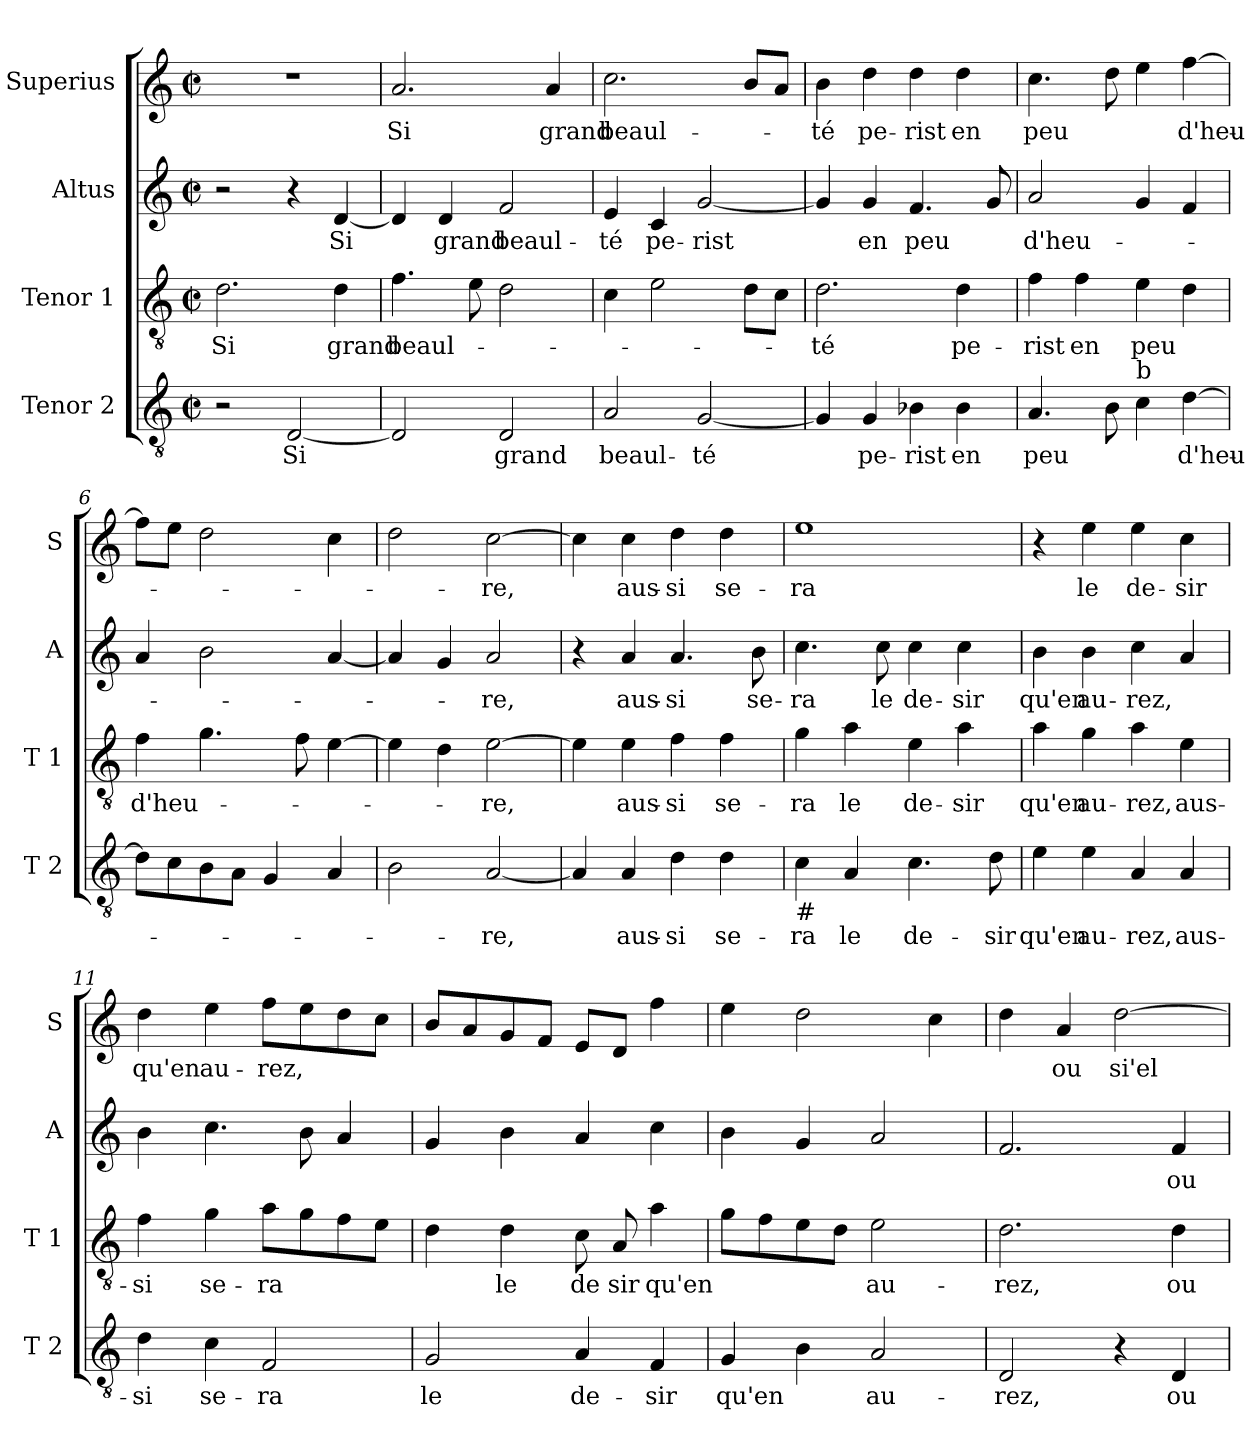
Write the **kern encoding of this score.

**kern	**text	**kern	**text	**kern	**text	**kern	**text
*part4	*part4	*part3	*part3	*part2	*part2	*part1	*part1
*staff4	*staff4	*staff3	*staff3	*staff2	*staff2	*staff1	*staff1
*I"Tenor 2	*	*I"Tenor 1	*	*I"Altus	*	*I"Superius	*
*I'T 2	*	*I'T 1	*	*I'A	*	*I'S	*
*clefGv2	*	*clefGv2	*	*clefG2	*	*clefG2	*
*k[]	*	*k[]	*	*k[]	*	*k[]	*
*C:	*	*C:	*	*C:	*	*C:	*
*M2/2	*	*M2/2	*	*M2/2	*	*M2/2	*
*met(c|)	*	*met(c|)	*	*met(c|)	*	*met(c|)	*
=1	=1	=1	=1	=1	=1	=1	=1
2r	.	2.d\	Si	2r	.	1r	.
[2D/	Si	.	.	4r	.	.	.
.	.	4d\	grand	[4d/	Si	.	.
=2	=2	=2	=2	=2	=2	=2	=2
2D/]	.	4.f\	beaul-	4d/]	.	2.a/	Si
.	.	.	.	4d/	grand	.	.
.	.	8e\	.	.	.	.	.
2D/	grand	2d\	.	2f/	beaul-	.	.
.	.	.	.	.	.	4a/	grand
=3	=3	=3	=3	=3	=3	=3	=3
2A/	beaul-	4c\	.	4e/	-té	2.cc\	beaul-
.	.	2e\	.	4c/	pe-	.	.
[2G/	-té	.	.	[2g/	-rist	.	.
.	.	8d\L	.	.	.	8b/L	.
.	.	8c\J	.	.	.	8a/J	.
=4	=4	=4	=4	=4	=4	=4	=4
4G/]	.	2.d\	-té	4g/]	.	4b\	-té
4G/	pe-	.	.	4g/	en	4dd\	pe-
4B-X\	-rist	.	.	4.f/	peu	4dd\	-rist
4B-\	en	4d\	pe-	.	.	4dd\	en
.	.	.	.	8g/	.	.	.
!!LO:LB:g=z
=5	=5	=5	=5	=5	=5	=5	=5
4.A/	peu	4f\	-rist	2a/	d'heu-	4.cc\	peu
.	.	4f\	en	.	.	.	.
8B\	.	.	.	.	.	8dd\	.
!LO:TX:a:t=b	!	!	!	!	!	!	!
4c\	.	4e\	peu	4g/	.	4ee\	.
[4d\	d'heu-	4d\	.	4f/	.	[4ff\	d'heu-
=6	=6	=6	=6	=6	=6	=6	=6
8d\L]	.	4f\	d'heu-	4a/	.	8ff\L]	.
8c\	.	.	.	.	.	8ee\J	.
8B\	.	4.g\	.	2b\	.	2dd\	.
8A\J	.	.	.	.	.	.	.
4G/	.	.	.	.	.	.	.
.	.	8f\	.	.	.	.	.
4A/	.	[4e\	.	[4a/	.	4cc\	.
=7	=7	=7	=7	=7	=7	=7	=7
2B\	.	4e\]	.	4a/]	.	2dd\	.
.	.	4d\	.	4g/	.	.	.
[2A/	-re,	[2e\	-re,	2a/	-re,	[2cc\	-re,
=8	=8	=8	=8	=8	=8	=8	=8
4A/]	.	4e\]	.	4r	.	4cc\]	.
4A/	aus-	4e\	aus-	4a/	aus-	4cc\	aus-
4d\	-si	4f\	-si	4.a/	-si	4dd\	-si
4d\	se-	4f\	se-	.	.	4dd\	se-
.	.	.	.	8b\	se-	.	.
=9	=9	=9	=9	=9	=9	=9	=9
!LO:TX:b:t=#	!	!	!	!	!	!	!
4c\	-ra	4g\	-ra	4.cc\	-ra	1ee	-ra
4A/	le	4a\	le	.	.	.	.
.	.	.	.	8cc\	le	.	.
4.c\	de-	4e\	de-	4cc\	de-	.	.
.	.	4a\	-sir	4cc\	-sir	.	.
8d\	-sir	.	.	.	.	.	.
!!LO:LB:g=z
=10	=10	=10	=10	=10	=10	=10	=10
4e\	qu'en	4a\	qu'en	4b\	qu'en	4r	.
4e\	au-	4g\	au-	4b\	au-	4ee\	le
4A/	-rez,	4a\	-rez,	4cc\	-rez,	4ee\	de-
4A/	aus-	4e\	aus-	4a/	.	4cc\	-sir
=11	=11	=11	=11	=11	=11	=11	=11
4d\	-si	4f\	-si	4b\	.	4dd\	qu'en
4c\	se-	4g\	se-	4.cc\	.	4ee\	au-
2F/	-ra	8a\L	-ra	.	.	8ff\L	-rez,
.	.	8g\	.	8b\	.	8ee\	.
.	.	8f\	.	4a/	.	8dd\	.
.	.	8e\J	.	.	.	8cc\J	.
=12	=12	=12	=12	=12	=12	=12	=12
2G/	le	4d\	.	4g/	.	8b/L	.
.	.	.	.	.	.	8a/	.
.	.	4d\	le	4b\	.	8g/	.
.	.	.	.	.	.	8f/J	.
4A/	de-	8c\	de	4a/	.	8e/L	.
.	.	8A/	sir	.	.	8d/J	.
4F/	-sir	4a\	qu'en	4cc\	.	4ff\	.
=13	=13	=13	=13	=13	=13	=13	=13
4G/	qu'en	8g\L	.	4b\	.	4ee\	.
.	.	8f\	.	.	.	.	.
4B\	.	8e\	.	4g/	.	2dd\	.
.	.	8d\J	.	.	.	.	.
2A/	au-	2e\	au-	2a/	.	.	.
.	.	.	.	.	.	4cc\	.
=14	=14	=14	=14	=14	=14	=14	=14
2D/	-rez,	2.d\	-rez,	2.f/	.	4dd\	.
.	.	.	.	.	.	4a/	ou
4r	.	.	.	.	.	[2dd\	si'el-
4D/	ou	4d\	ou	4f/	ou	.	.
=	=	=	=	=	=	=	=
*-	*-	*-	*-	*-	*-	*-	*-
